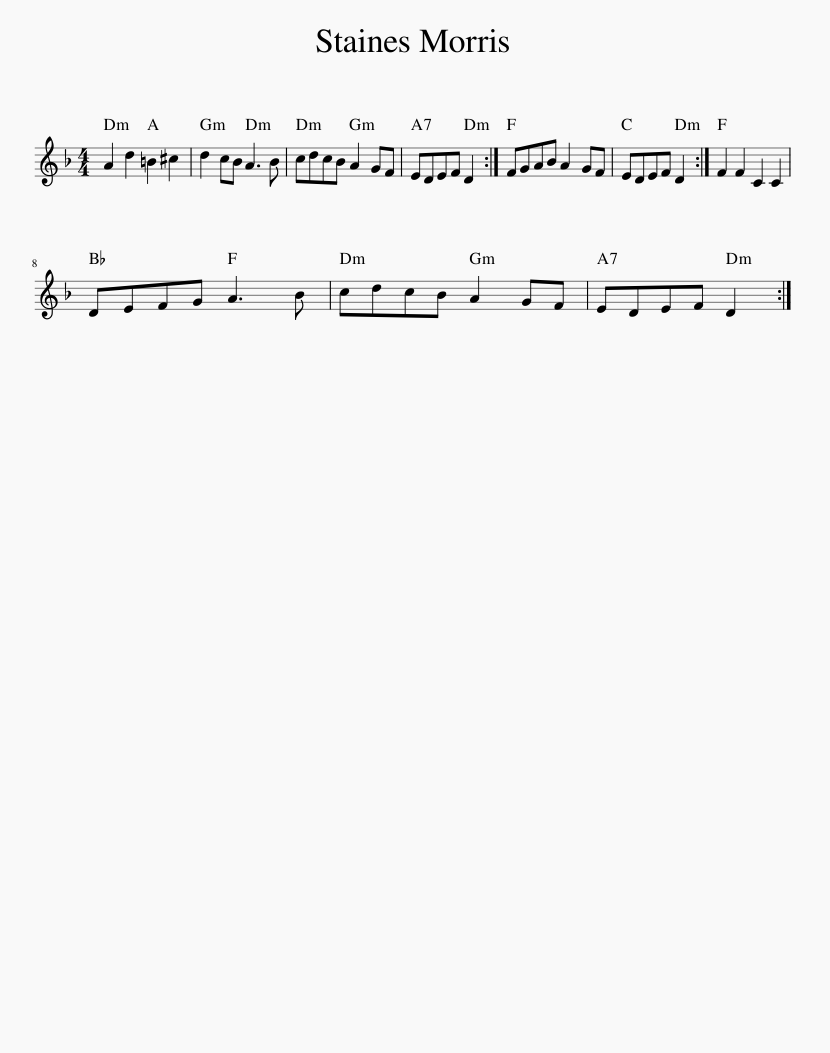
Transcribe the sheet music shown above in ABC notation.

X:1
L:1/8
M:4/4
I:linebreak $
K:Dmin
V:1 treble
V:1
 A2 d2 =B2 ^c2 | d2 cB A3 B | cdcB A2 GF | EDEF D2 :| FGAB A2 GF | %5
 EDEF D2 :| F2 F2 C2 C2 |$ DEFG A3 B | cdcB A2 GF | EDEF D2 :| %10
